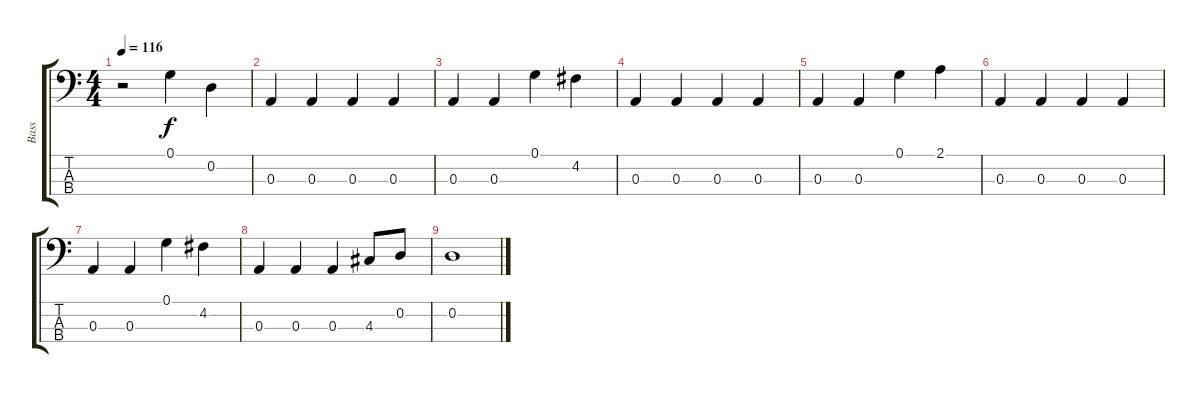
\track ("Bass" "Bass") {instrument electricbasspick}
\staff {score tabs}
\tuning (G2 D2 A1 E1) {hide}
\ts (4 4)
\tempo 116
\clef f4
\ks c
r.2{dy f} 0.1.4 0.2.4 |
0.3.4 0.3.4 0.3.4 0.3.4 |
0.3.4 0.3.4 0.1.4 4.2.4 |
0.3.4 0.3.4 0.3.4 0.3.4 |
0.3.4 0.3.4 0.1.4 2.1.4 |
0.3.4 0.3.4 0.3.4 0.3.4 |
0.3.4 0.3.4 0.1.4 4.2.4 |
0.3.4 0.3.4 0.3.4 4.3.8 0.2.8 |
0.2.1
